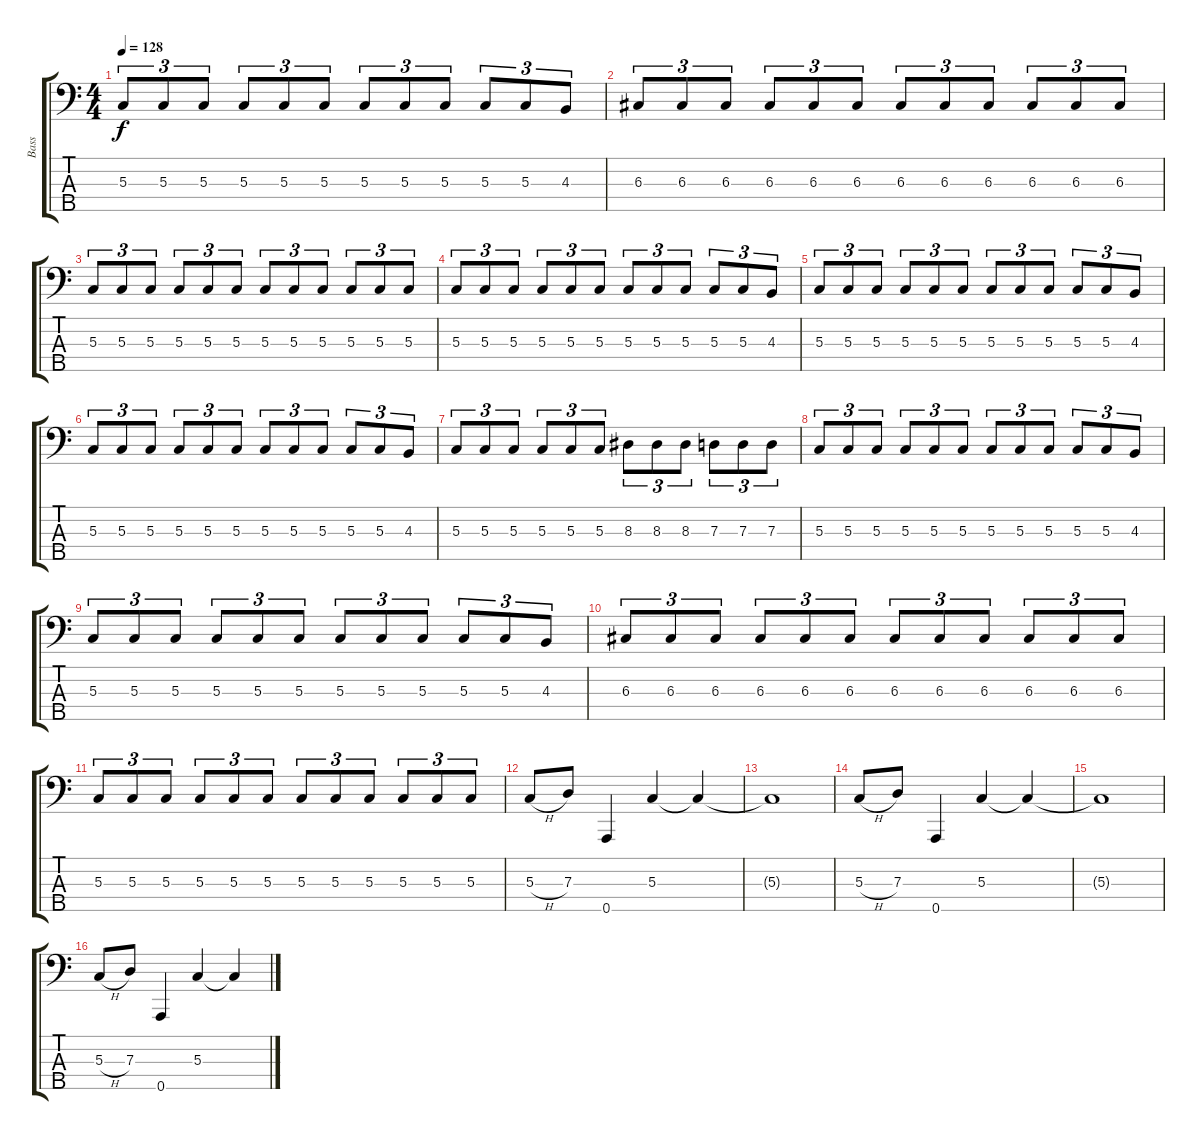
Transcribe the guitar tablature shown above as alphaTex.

\track ("Bass" "Bass") {instrument electricbasspick}
\staff {score tabs}
\tuning (F2 C2 G1 D1 A0) {hide}
\ts (4 4)
\tempo 128
\clef f4
\ks c
5.3.8{tu (3 2) dy f} 5.3.8{tu (3 2)} 5.3.8{tu (3 2)} 5.3.8{tu (3 2)} 5.3.8{tu (3 2)} 5.3.8{tu (3 2)} 5.3.8{tu (3 2)} 5.3.8{tu (3 2)} 5.3.8{tu (3 2)} 5.3.8{tu (3 2)} 5.3.8{tu (3 2)} 4.3.8{tu (3 2)} |
6.3.8{tu (3 2)} 6.3.8{tu (3 2)} 6.3.8{tu (3 2)} 6.3.8{tu (3 2)} 6.3.8{tu (3 2)} 6.3.8{tu (3 2)} 6.3.8{tu (3 2)} 6.3.8{tu (3 2)} 6.3.8{tu (3 2)} 6.3.8{tu (3 2)} 6.3.8{tu (3 2)} 6.3.8{tu (3 2)} |
5.3.8{tu (3 2)} 5.3.8{tu (3 2)} 5.3.8{tu (3 2)} 5.3.8{tu (3 2)} 5.3.8{tu (3 2)} 5.3.8{tu (3 2)} 5.3.8{tu (3 2)} 5.3.8{tu (3 2)} 5.3.8{tu (3 2)} 5.3.8{tu (3 2)} 5.3.8{tu (3 2)} 5.3.8{tu (3 2)} |
5.3.8{tu (3 2)} 5.3.8{tu (3 2)} 5.3.8{tu (3 2)} 5.3.8{tu (3 2)} 5.3.8{tu (3 2)} 5.3.8{tu (3 2)} 5.3.8{tu (3 2)} 5.3.8{tu (3 2)} 5.3.8{tu (3 2)} 5.3.8{tu (3 2)} 5.3.8{tu (3 2)} 4.3.8{tu (3 2)} |
5.3.8{tu (3 2)} 5.3.8{tu (3 2)} 5.3.8{tu (3 2)} 5.3.8{tu (3 2)} 5.3.8{tu (3 2)} 5.3.8{tu (3 2)} 5.3.8{tu (3 2)} 5.3.8{tu (3 2)} 5.3.8{tu (3 2)} 5.3.8{tu (3 2)} 5.3.8{tu (3 2)} 4.3.8{tu (3 2)} |
5.3.8{tu (3 2)} 5.3.8{tu (3 2)} 5.3.8{tu (3 2)} 5.3.8{tu (3 2)} 5.3.8{tu (3 2)} 5.3.8{tu (3 2)} 5.3.8{tu (3 2)} 5.3.8{tu (3 2)} 5.3.8{tu (3 2)} 5.3.8{tu (3 2)} 5.3.8{tu (3 2)} 4.3.8{tu (3 2)} |
5.3.8{tu (3 2)} 5.3.8{tu (3 2)} 5.3.8{tu (3 2)} 5.3.8{tu (3 2)} 5.3.8{tu (3 2)} 5.3.8{tu (3 2)} 8.3.8{tu (3 2)} 8.3.8{tu (3 2)} 8.3.8{tu (3 2)} 7.3.8{tu (3 2)} 7.3.8{tu (3 2)} 7.3.8{tu (3 2)} |
5.3.8{tu (3 2)} 5.3.8{tu (3 2)} 5.3.8{tu (3 2)} 5.3.8{tu (3 2)} 5.3.8{tu (3 2)} 5.3.8{tu (3 2)} 5.3.8{tu (3 2)} 5.3.8{tu (3 2)} 5.3.8{tu (3 2)} 5.3.8{tu (3 2)} 5.3.8{tu (3 2)} 4.3.8{tu (3 2)} |
5.3.8{tu (3 2)} 5.3.8{tu (3 2)} 5.3.8{tu (3 2)} 5.3.8{tu (3 2)} 5.3.8{tu (3 2)} 5.3.8{tu (3 2)} 5.3.8{tu (3 2)} 5.3.8{tu (3 2)} 5.3.8{tu (3 2)} 5.3.8{tu (3 2)} 5.3.8{tu (3 2)} 4.3.8{tu (3 2)} |
6.3.8{tu (3 2)} 6.3.8{tu (3 2)} 6.3.8{tu (3 2)} 6.3.8{tu (3 2)} 6.3.8{tu (3 2)} 6.3.8{tu (3 2)} 6.3.8{tu (3 2)} 6.3.8{tu (3 2)} 6.3.8{tu (3 2)} 6.3.8{tu (3 2)} 6.3.8{tu (3 2)} 6.3.8{tu (3 2)} |
5.3.8{tu (3 2)} 5.3.8{tu (3 2)} 5.3.8{tu (3 2)} 5.3.8{tu (3 2)} 5.3.8{tu (3 2)} 5.3.8{tu (3 2)} 5.3.8{tu (3 2)} 5.3.8{tu (3 2)} 5.3.8{tu (3 2)} 5.3.8{tu (3 2)} 5.3.8{tu (3 2)} 5.3.8{tu (3 2)} |
5.3{h}.8 7.3.8 0.5.4 5.3.4 5.3{t}.4 |
5.3{t}.1 |
5.3{h}.8 7.3.8 0.5.4 5.3.4 5.3{t}.4 |
5.3{t}.1 |
5.3{h}.8 7.3.8 0.5.4 5.3.4 5.3{t}.4
